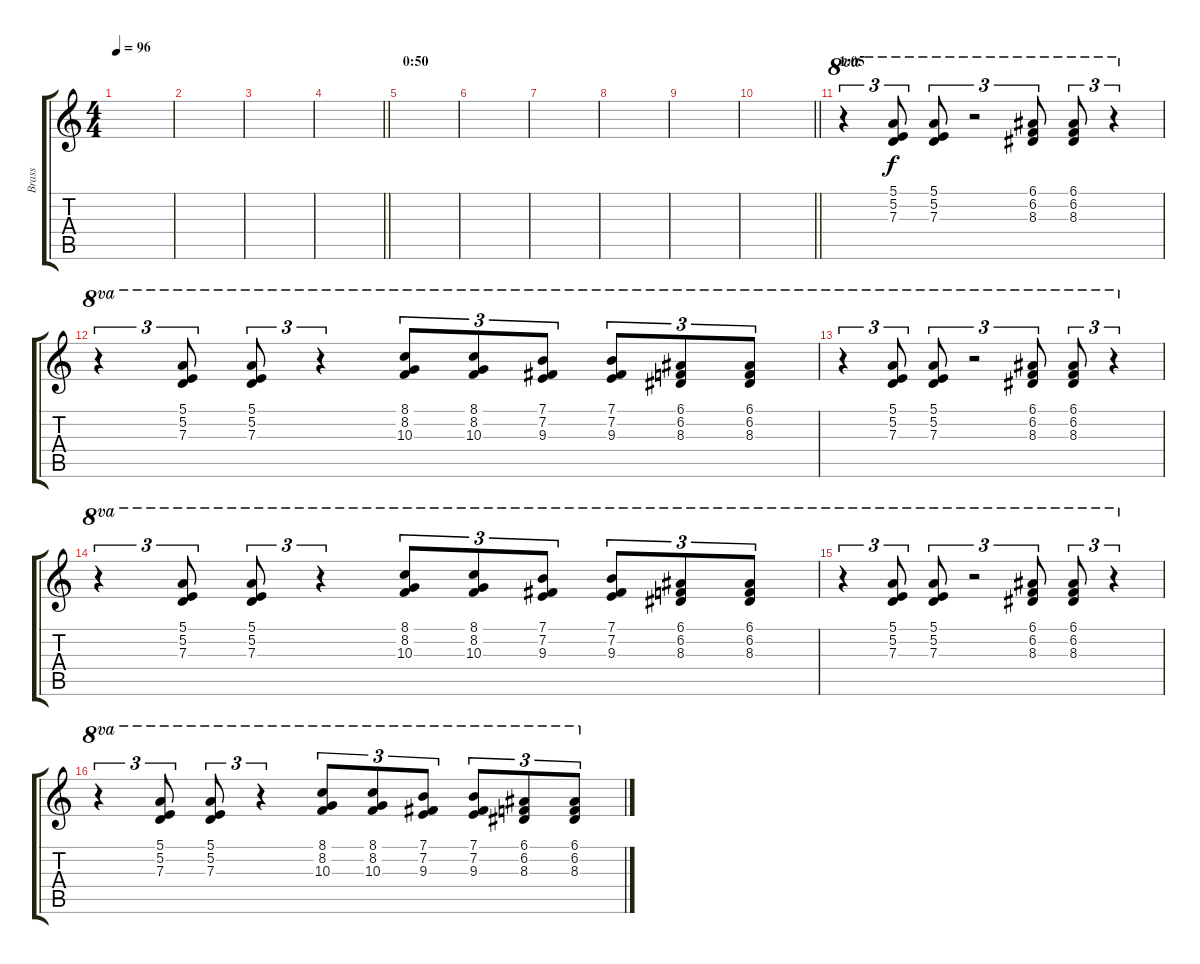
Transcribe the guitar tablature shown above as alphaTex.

\track ("Brass" "Brass") {instrument trumpet}
\staff {score tabs}
\tuning (E5 B4 G4 D4 A3 E3) {hide}
\ts (4 4)
\tempo 96
\clef g2
\ks c
|
|
|
\barLineRight lightlight
|
\section ("" "0:50")
|
|
|
|
|
\barLineRight lightlight
|
\section ("" "1:05")
r.4{tu (3 2) ot 8va} (5.1 5.2 7.3).8{tu (3 2) ot 8va} (5.1 5.2 7.3).8{tu (3 2) ot 8va} r.2{tu (3 2) ot 8va} (6.1 6.2 8.3).8{tu (3 2) ot 8va} (6.1 6.2 8.3).8{tu (3 2) ot 8va} r.4{tu (3 2) ot 8va} |
r.4{tu (3 2) ot 8va} (5.1 5.2 7.3).8{tu (3 2) ot 8va} (5.1 5.2 7.3).8{tu (3 2) ot 8va} r.4{tu (3 2) ot 8va} (8.1 8.2 10.3).8{tu (3 2) ot 8va} (8.1 8.2 10.3).8{tu (3 2) ot 8va} (7.1 7.2 9.3).8{tu (3 2) ot 8va} (7.1 7.2 9.3).8{tu (3 2) ot 8va} (6.1 6.2 8.3).8{tu (3 2) ot 8va} (6.1 6.2 8.3).8{tu (3 2) ot 8va} |
r.4{tu (3 2) ot 8va} (5.1 5.2 7.3).8{tu (3 2) ot 8va} (5.1 5.2 7.3).8{tu (3 2) ot 8va} r.2{tu (3 2) ot 8va} (6.1 6.2 8.3).8{tu (3 2) ot 8va} (6.1 6.2 8.3).8{tu (3 2) ot 8va} r.4{tu (3 2) ot 8va} |
r.4{tu (3 2) ot 8va} (5.1 5.2 7.3).8{tu (3 2) ot 8va} (5.1 5.2 7.3).8{tu (3 2) ot 8va} r.4{tu (3 2) ot 8va} (8.1 8.2 10.3).8{tu (3 2) ot 8va} (8.1 8.2 10.3).8{tu (3 2) ot 8va} (7.1 7.2 9.3).8{tu (3 2) ot 8va} (7.1 7.2 9.3).8{tu (3 2) ot 8va} (6.1 6.2 8.3).8{tu (3 2) ot 8va} (6.1 6.2 8.3).8{tu (3 2) ot 8va} |
r.4{tu (3 2) ot 8va} (5.1 5.2 7.3).8{tu (3 2) ot 8va} (5.1 5.2 7.3).8{tu (3 2) ot 8va} r.2{tu (3 2) ot 8va} (6.1 6.2 8.3).8{tu (3 2) ot 8va} (6.1 6.2 8.3).8{tu (3 2) ot 8va} r.4{tu (3 2) ot 8va} |
r.4{tu (3 2) ot 8va} (5.1 5.2 7.3).8{tu (3 2) ot 8va} (5.1 5.2 7.3).8{tu (3 2) ot 8va} r.4{tu (3 2) ot 8va} (8.1 8.2 10.3).8{tu (3 2) ot 8va} (8.1 8.2 10.3).8{tu (3 2) ot 8va} (7.1 7.2 9.3).8{tu (3 2) ot 8va} (7.1 7.2 9.3).8{tu (3 2) ot 8va} (6.1 6.2 8.3).8{tu (3 2) ot 8va} (6.1 6.2 8.3).8{tu (3 2) ot 8va}
